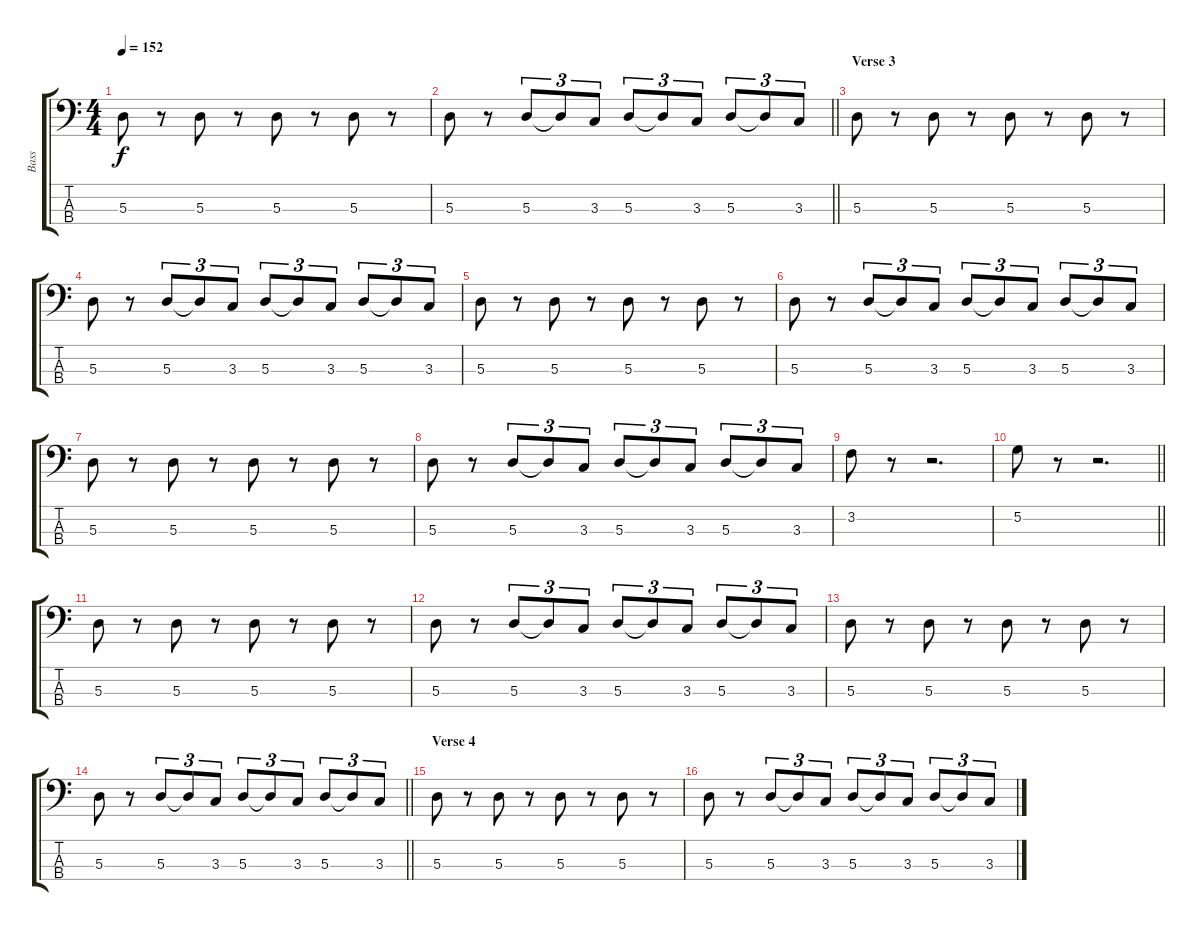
\track ("Bass" "Bass") {instrument electricbassfinger}
\staff {score tabs}
\tuning (G2 D2 A1 E1) {hide}
\ts (4 4)
\tempo 152
\clef f4
\ks c
5.3.8{dy f} r.8 5.3.8 r.8 5.3.8 r.8 5.3.8 r.8 |
\barLineRight lightlight
5.3.8 r.8 5.3.8{tu (3 2)} 5.3{t}.8{tu (3 2)} 3.3.8{tu (3 2)} 5.3.8{tu (3 2)} 5.3{t}.8{tu (3 2)} 3.3.8{tu (3 2)} 5.3.8{tu (3 2)} 5.3{t}.8{tu (3 2)} 3.3.8{tu (3 2)} |
\section ("" "Verse 3")
5.3.8 r.8 5.3.8 r.8 5.3.8 r.8 5.3.8 r.8 |
5.3.8 r.8 5.3.8{tu (3 2)} 5.3{t}.8{tu (3 2)} 3.3.8{tu (3 2)} 5.3.8{tu (3 2)} 5.3{t}.8{tu (3 2)} 3.3.8{tu (3 2)} 5.3.8{tu (3 2)} 5.3{t}.8{tu (3 2)} 3.3.8{tu (3 2)} |
5.3.8 r.8 5.3.8 r.8 5.3.8 r.8 5.3.8 r.8 |
5.3.8 r.8 5.3.8{tu (3 2)} 5.3{t}.8{tu (3 2)} 3.3.8{tu (3 2)} 5.3.8{tu (3 2)} 5.3{t}.8{tu (3 2)} 3.3.8{tu (3 2)} 5.3.8{tu (3 2)} 5.3{t}.8{tu (3 2)} 3.3.8{tu (3 2)} |
5.3.8 r.8 5.3.8 r.8 5.3.8 r.8 5.3.8 r.8 |
5.3.8 r.8 5.3.8{tu (3 2)} 5.3{t}.8{tu (3 2)} 3.3.8{tu (3 2)} 5.3.8{tu (3 2)} 5.3{t}.8{tu (3 2)} 3.3.8{tu (3 2)} 5.3.8{tu (3 2)} 5.3{t}.8{tu (3 2)} 3.3.8{tu (3 2)} |
3.2.8 r.8 r.2{d} |
\barLineRight lightlight
5.2.8 r.8 r.2{d} |
5.3.8 r.8 5.3.8 r.8 5.3.8 r.8 5.3.8 r.8 |
5.3.8 r.8 5.3.8{tu (3 2)} 5.3{t}.8{tu (3 2)} 3.3.8{tu (3 2)} 5.3.8{tu (3 2)} 5.3{t}.8{tu (3 2)} 3.3.8{tu (3 2)} 5.3.8{tu (3 2)} 5.3{t}.8{tu (3 2)} 3.3.8{tu (3 2)} |
5.3.8 r.8 5.3.8 r.8 5.3.8 r.8 5.3.8 r.8 |
\barLineRight lightlight
5.3.8 r.8 5.3.8{tu (3 2)} 5.3{t}.8{tu (3 2)} 3.3.8{tu (3 2)} 5.3.8{tu (3 2)} 5.3{t}.8{tu (3 2)} 3.3.8{tu (3 2)} 5.3.8{tu (3 2)} 5.3{t}.8{tu (3 2)} 3.3.8{tu (3 2)} |
\section ("" "Verse 4")
5.3.8 r.8 5.3.8 r.8 5.3.8 r.8 5.3.8 r.8 |
5.3.8 r.8 5.3.8{tu (3 2)} 5.3{t}.8{tu (3 2)} 3.3.8{tu (3 2)} 5.3.8{tu (3 2)} 5.3{t}.8{tu (3 2)} 3.3.8{tu (3 2)} 5.3.8{tu (3 2)} 5.3{t}.8{tu (3 2)} 3.3.8{tu (3 2)}
